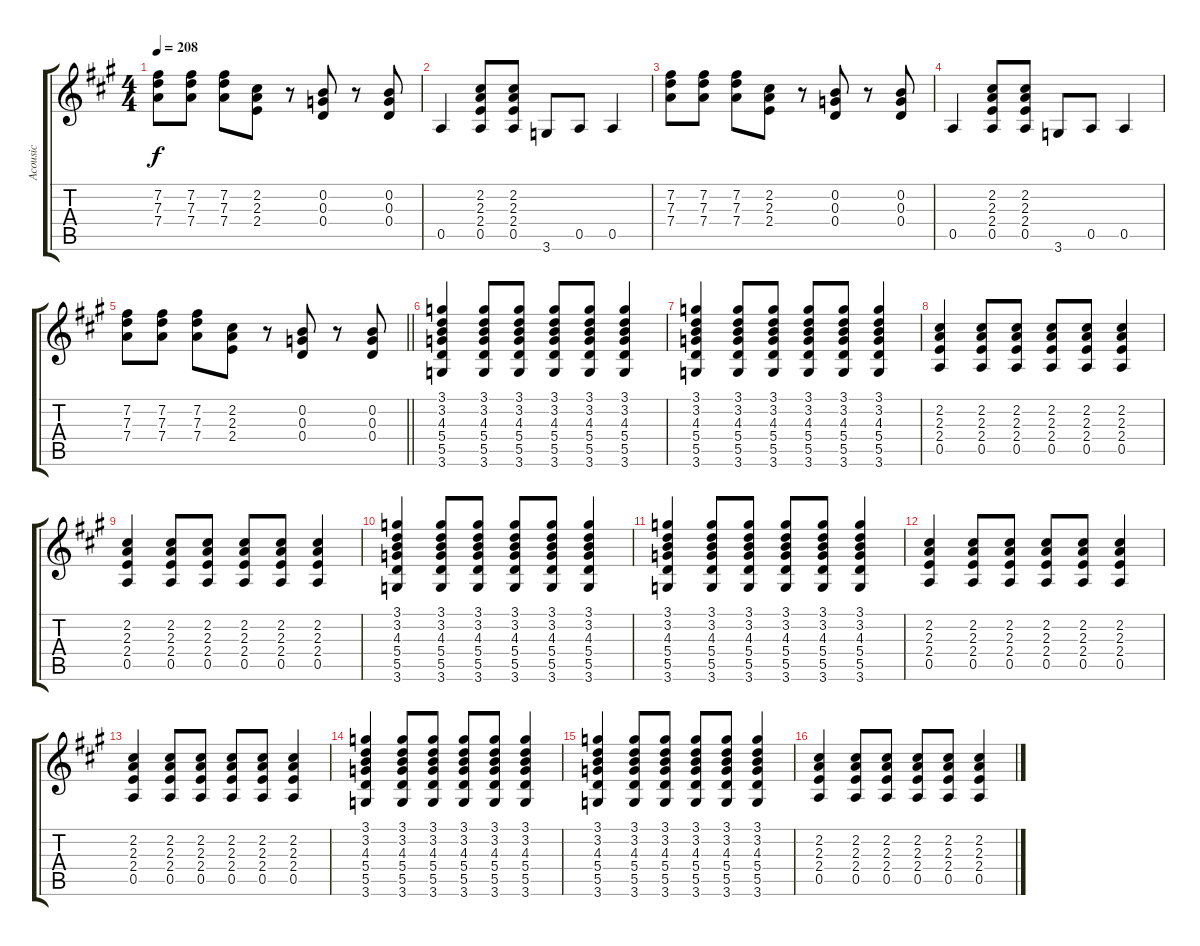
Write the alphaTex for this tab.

\track ("Acousic" "Acousic") {instrument acousticguitarsteel}
\staff {score tabs}
\tuning (E4 B3 G3 D3 A2 E2) {hide}
\ts (4 4)
\tempo 208
\clef g2
\ks a
(7.2 7.3 7.4).8{dy f} (7.2 7.3 7.4).8 (7.2 7.3 7.4).8 (2.2 2.3 2.4).8 r.8 (0.2 0.3 0.4).8 r.8 (0.2 0.3 0.4).8 |
0.5.4 (2.2 2.3 2.4 0.5).8 (2.2 2.3 2.4 0.5).8 3.6.8 0.5.8 0.5.4 |
(7.2 7.3 7.4).8 (7.2 7.3 7.4).8 (7.2 7.3 7.4).8 (2.2 2.3 2.4).8 r.8 (0.2 0.3 0.4).8 r.8 (0.2 0.3 0.4).8 |
0.5.4 (2.2 2.3 2.4 0.5).8 (2.2 2.3 2.4 0.5).8 3.6.8 0.5.8 0.5.4 |
\barLineRight lightlight
(7.2 7.3 7.4).8 (7.2 7.3 7.4).8 (7.2 7.3 7.4).8 (2.2 2.3 2.4).8 r.8 (0.2 0.3 0.4).8 r.8 (0.2 0.3 0.4).8 |
(3.1 3.2 4.3 5.4 5.5 3.6).4 (3.1 3.2 4.3 5.4 5.5 3.6).8 (3.1 3.2 4.3 5.4 5.5 3.6).8 (3.1 3.2 4.3 5.4 5.5 3.6).8 (3.1 3.2 4.3 5.4 5.5 3.6).8 (3.1 3.2 4.3 5.4 5.5 3.6).4 |
(3.1 3.2 4.3 5.4 5.5 3.6).4 (3.1 3.2 4.3 5.4 5.5 3.6).8 (3.1 3.2 4.3 5.4 5.5 3.6).8 (3.1 3.2 4.3 5.4 5.5 3.6).8 (3.1 3.2 4.3 5.4 5.5 3.6).8 (3.1 3.2 4.3 5.4 5.5 3.6).4 |
(2.2 2.3 2.4 0.5).4 (2.2 2.3 2.4 0.5).8 (2.2 2.3 2.4 0.5).8 (2.2 2.3 2.4 0.5).8 (2.2 2.3 2.4 0.5).8 (2.2 2.3 2.4 0.5).4 |
(2.2 2.3 2.4 0.5).4 (2.2 2.3 2.4 0.5).8 (2.2 2.3 2.4 0.5).8 (2.2 2.3 2.4 0.5).8 (2.2 2.3 2.4 0.5).8 (2.2 2.3 2.4 0.5).4 |
(3.1 3.2 4.3 5.4 5.5 3.6).4 (3.1 3.2 4.3 5.4 5.5 3.6).8 (3.1 3.2 4.3 5.4 5.5 3.6).8 (3.1 3.2 4.3 5.4 5.5 3.6).8 (3.1 3.2 4.3 5.4 5.5 3.6).8 (3.1 3.2 4.3 5.4 5.5 3.6).4 |
(3.1 3.2 4.3 5.4 5.5 3.6).4 (3.1 3.2 4.3 5.4 5.5 3.6).8 (3.1 3.2 4.3 5.4 5.5 3.6).8 (3.1 3.2 4.3 5.4 5.5 3.6).8 (3.1 3.2 4.3 5.4 5.5 3.6).8 (3.1 3.2 4.3 5.4 5.5 3.6).4 |
(2.2 2.3 2.4 0.5).4 (2.2 2.3 2.4 0.5).8 (2.2 2.3 2.4 0.5).8 (2.2 2.3 2.4 0.5).8 (2.2 2.3 2.4 0.5).8 (2.2 2.3 2.4 0.5).4 |
(2.2 2.3 2.4 0.5).4 (2.2 2.3 2.4 0.5).8 (2.2 2.3 2.4 0.5).8 (2.2 2.3 2.4 0.5).8 (2.2 2.3 2.4 0.5).8 (2.2 2.3 2.4 0.5).4 |
(3.1 3.2 4.3 5.4 5.5 3.6).4 (3.1 3.2 4.3 5.4 5.5 3.6).8 (3.1 3.2 4.3 5.4 5.5 3.6).8 (3.1 3.2 4.3 5.4 5.5 3.6).8 (3.1 3.2 4.3 5.4 5.5 3.6).8 (3.1 3.2 4.3 5.4 5.5 3.6).4 |
(3.1 3.2 4.3 5.4 5.5 3.6).4 (3.1 3.2 4.3 5.4 5.5 3.6).8 (3.1 3.2 4.3 5.4 5.5 3.6).8 (3.1 3.2 4.3 5.4 5.5 3.6).8 (3.1 3.2 4.3 5.4 5.5 3.6).8 (3.1 3.2 4.3 5.4 5.5 3.6).4 |
(2.2 2.3 2.4 0.5).4 (2.2 2.3 2.4 0.5).8 (2.2 2.3 2.4 0.5).8 (2.2 2.3 2.4 0.5).8 (2.2 2.3 2.4 0.5).8 (2.2 2.3 2.4 0.5).4
